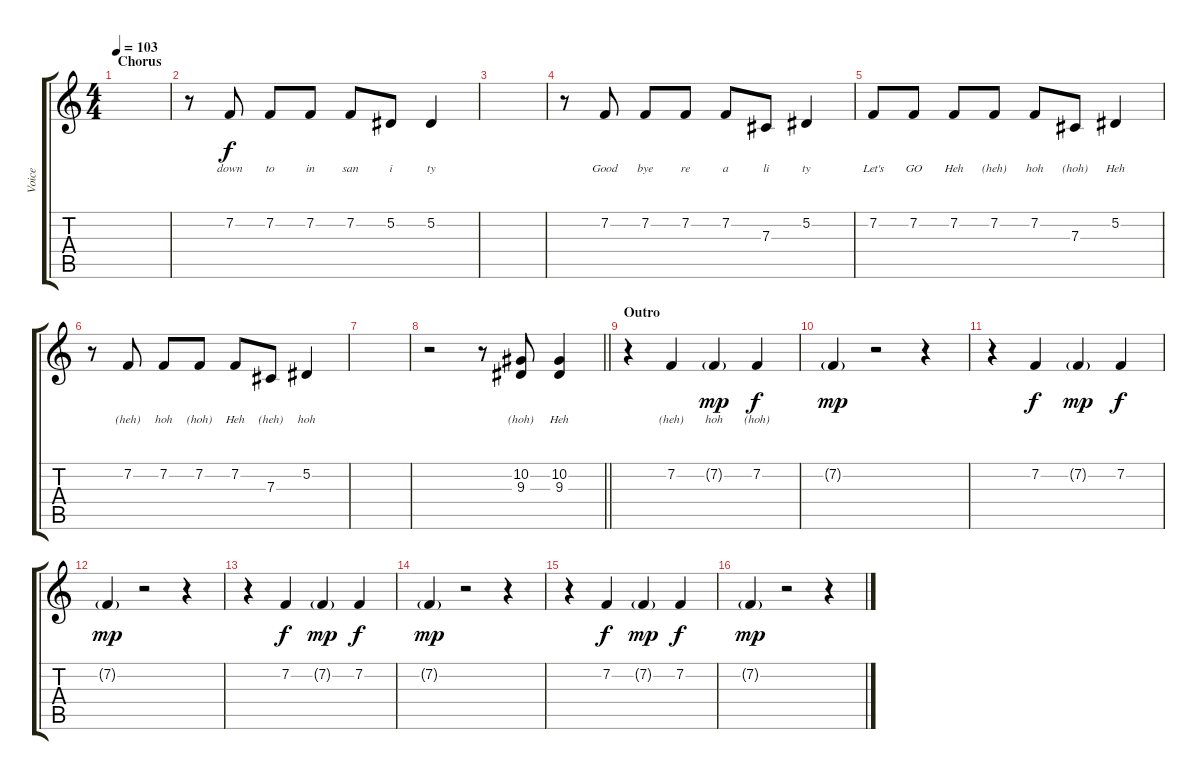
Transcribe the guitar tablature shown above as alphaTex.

\track ("Voice" "Voice") {instrument lead2sawtooth}
\staff {score tabs}
\tuning (Eb4 Bb3 Gb3 Db3 Ab2 Eb2) {hide}
\ts (4 4)
\section ("" "Chorus")
\tempo 103
\clef g2
\ks c
|
r.8 7.2.8{lyrics (0 "down") lyrics (1 "") lyrics (2 "") lyrics (3 "") lyrics (4 "")} 7.2.8{lyrics (0 "to") lyrics (1 "") lyrics (2 "") lyrics (3 "") lyrics (4 "")} 7.2.8{lyrics (0 "in") lyrics (1 "") lyrics (2 "") lyrics (3 "") lyrics (4 "")} 7.2.8{lyrics (0 "san") lyrics (1 "") lyrics (2 "") lyrics (3 "") lyrics (4 "")} 5.2.8{lyrics (0 "i") lyrics (1 "") lyrics (2 "") lyrics (3 "") lyrics (4 "")} 5.2.4{lyrics (0 "ty") lyrics (1 "") lyrics (2 "") lyrics (3 "") lyrics (4 "")} |
|
r.8 7.2.8{lyrics (0 "Good") lyrics (1 "") lyrics (2 "") lyrics (3 "") lyrics (4 "")} 7.2.8{lyrics (0 "bye") lyrics (1 "") lyrics (2 "") lyrics (3 "") lyrics (4 "")} 7.2.8{lyrics (0 "re") lyrics (1 "") lyrics (2 "") lyrics (3 "") lyrics (4 "")} 7.2.8{lyrics (0 "a") lyrics (1 "") lyrics (2 "") lyrics (3 "") lyrics (4 "")} 7.3.8{lyrics (0 "li") lyrics (1 "") lyrics (2 "") lyrics (3 "") lyrics (4 "")} 5.2.4{lyrics (0 "ty") lyrics (1 "") lyrics (2 "") lyrics (3 "") lyrics (4 "")} |
7.2.8{lyrics (0 "Let's") lyrics (1 "") lyrics (2 "") lyrics (3 "") lyrics (4 "")} 7.2.8{lyrics (0 "GO") lyrics (1 "") lyrics (2 "") lyrics (3 "") lyrics (4 "")} 7.2.8{lyrics (0 "Heh") lyrics (1 "") lyrics (2 "") lyrics (3 "") lyrics (4 "")} 7.2.8{lyrics (0 "(heh)") lyrics (1 "") lyrics (2 "") lyrics (3 "") lyrics (4 "")} 7.2.8{lyrics (0 "hoh") lyrics (1 "") lyrics (2 "") lyrics (3 "") lyrics (4 "")} 7.3.8{lyrics (0 "(hoh)") lyrics (1 "") lyrics (2 "") lyrics (3 "") lyrics (4 "")} 5.2.4{lyrics (0 "Heh") lyrics (1 "") lyrics (2 "") lyrics (3 "") lyrics (4 "")} |
r.8 7.2.8{lyrics (0 "(heh)") lyrics (1 "") lyrics (2 "") lyrics (3 "") lyrics (4 "")} 7.2.8{lyrics (0 "hoh") lyrics (1 "") lyrics (2 "") lyrics (3 "") lyrics (4 "")} 7.2.8{lyrics (0 "(hoh)") lyrics (1 "") lyrics (2 "") lyrics (3 "") lyrics (4 "")} 7.2.8{lyrics (0 "Heh") lyrics (1 "") lyrics (2 "") lyrics (3 "") lyrics (4 "")} 7.3.8{lyrics (0 "(heh)") lyrics (1 "") lyrics (2 "") lyrics (3 "") lyrics (4 "")} 5.2.4{lyrics (0 "hoh") lyrics (1 "") lyrics (2 "") lyrics (3 "") lyrics (4 "")} |
|
\barLineRight lightlight
r.2 r.8 (10.2 9.3).8{lyrics (0 "(hoh)") lyrics (1 "") lyrics (2 "") lyrics (3 "") lyrics (4 "")} (10.2 9.3).4{lyrics (0 "Heh") lyrics (1 "") lyrics (2 "") lyrics (3 "") lyrics (4 "")} |
\section ("" "Outro")
r.4 7.2.4{lyrics (0 "(heh)") lyrics (1 "") lyrics (2 "") lyrics (3 "") lyrics (4 "")} 7.2{g}.4{lyrics (0 "hoh") lyrics (1 "") lyrics (2 "") lyrics (3 "") lyrics (4 "") dy mp} 7.2.4{lyrics (0 "(hoh)") lyrics (1 "") lyrics (2 "") lyrics (3 "") lyrics (4 "") dy f} |
7.2{g}.4{dy mp} r.2 r.4 |
r.4 7.2.4{dy f} 7.2{g}.4{dy mp} 7.2.4{dy f} |
7.2{g}.4{dy mp} r.2 r.4 |
r.4 7.2.4{dy f} 7.2{g}.4{dy mp} 7.2.4{dy f} |
7.2{g}.4{dy mp} r.2 r.4 |
r.4 7.2.4{dy f} 7.2{g}.4{dy mp} 7.2.4{dy f} |
7.2{g}.4{dy mp} r.2 r.4
